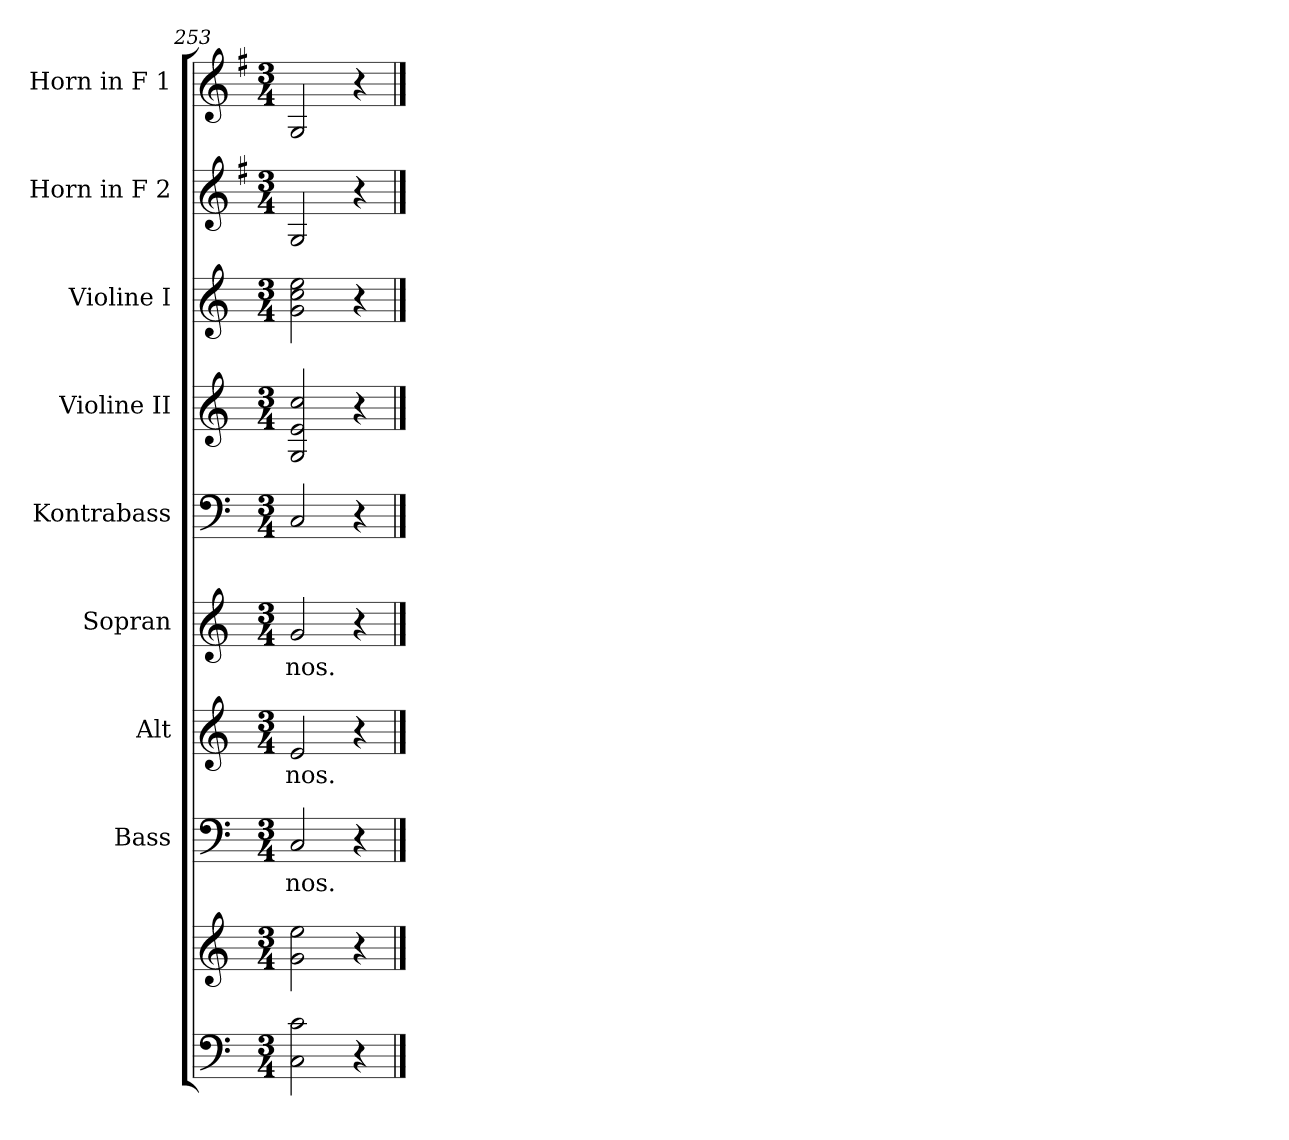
**kern	**kern	**kern	**text	**kern	**text	**kern	**text	**kern	**kern	**kern	**kern	**kern
*part9	*part9	*part8	*part8	*part7	*part7	*part6	*part6	*part5	*part4	*part3	*part2	*part1
*staff10	*staff9	*staff8	*staff8	*staff7	*staff7	*staff6	*staff6	*staff5	*staff4	*staff3	*staff2	*staff1
*	*	*I"Bass	*	*I"Alt	*	*I"Sopran	*	*I"Kontrabass	*I"Violine II	*I"Violine I	*I"Horn in F 2	*I"Horn in F 1
*	*	*I'B.	*	*I'A.	*	*I'S.	*	*I'Kb.	*I'Vl. II	*I'Vl. I	*I'Hrn. 2	*I'Hrn. 1
*clefF4	*clefG2	*clefF4	*	*clefG2	*	*clefG2	*	*clefF4	*clefG2	*clefG2	*clefG2	*clefG2
*	*	*	*	*	*	*	*	*ITrd7c12	*	*	*ITrd4c7	*ITrd4c7
*k[]	*k[]	*k[]	*	*k[]	*	*k[]	*	*k[]	*k[]	*k[]	*k[]	*k[]
*C:	*C:	*C:	*	*C:	*	*C:	*	*C:	*C:	*C:	*C:	*C:
*M3/4	*M3/4	*M3/4	*	*M3/4	*	*M3/4	*	*M3/4	*M3/4	*M3/4	*M3/4	*M3/4
=253	=253	=253	=253	=253	=253	=253	=253	=253	=253	=253	=253	=253
!	!	!	!LO:LY:b	!	!LO:LY:b	!	!LO:LY:b	!	!	!	!	!
2C\ 2c\	2g\ 2ee\	2C/	nos.	2e/	nos.	2g/	nos.	2CC/	2G/ 2e/ 2cc/	2g\ 2cc\ 2ee\	2C/	2C/
4r	4r	4r	.	4r	.	4r	.	4r	4r	4r	4r	4r
==	==	==	==	==	==	==	==	==	==	==	==	==
*-	*-	*-	*-	*-	*-	*-	*-	*-	*-	*-	*-	*-
